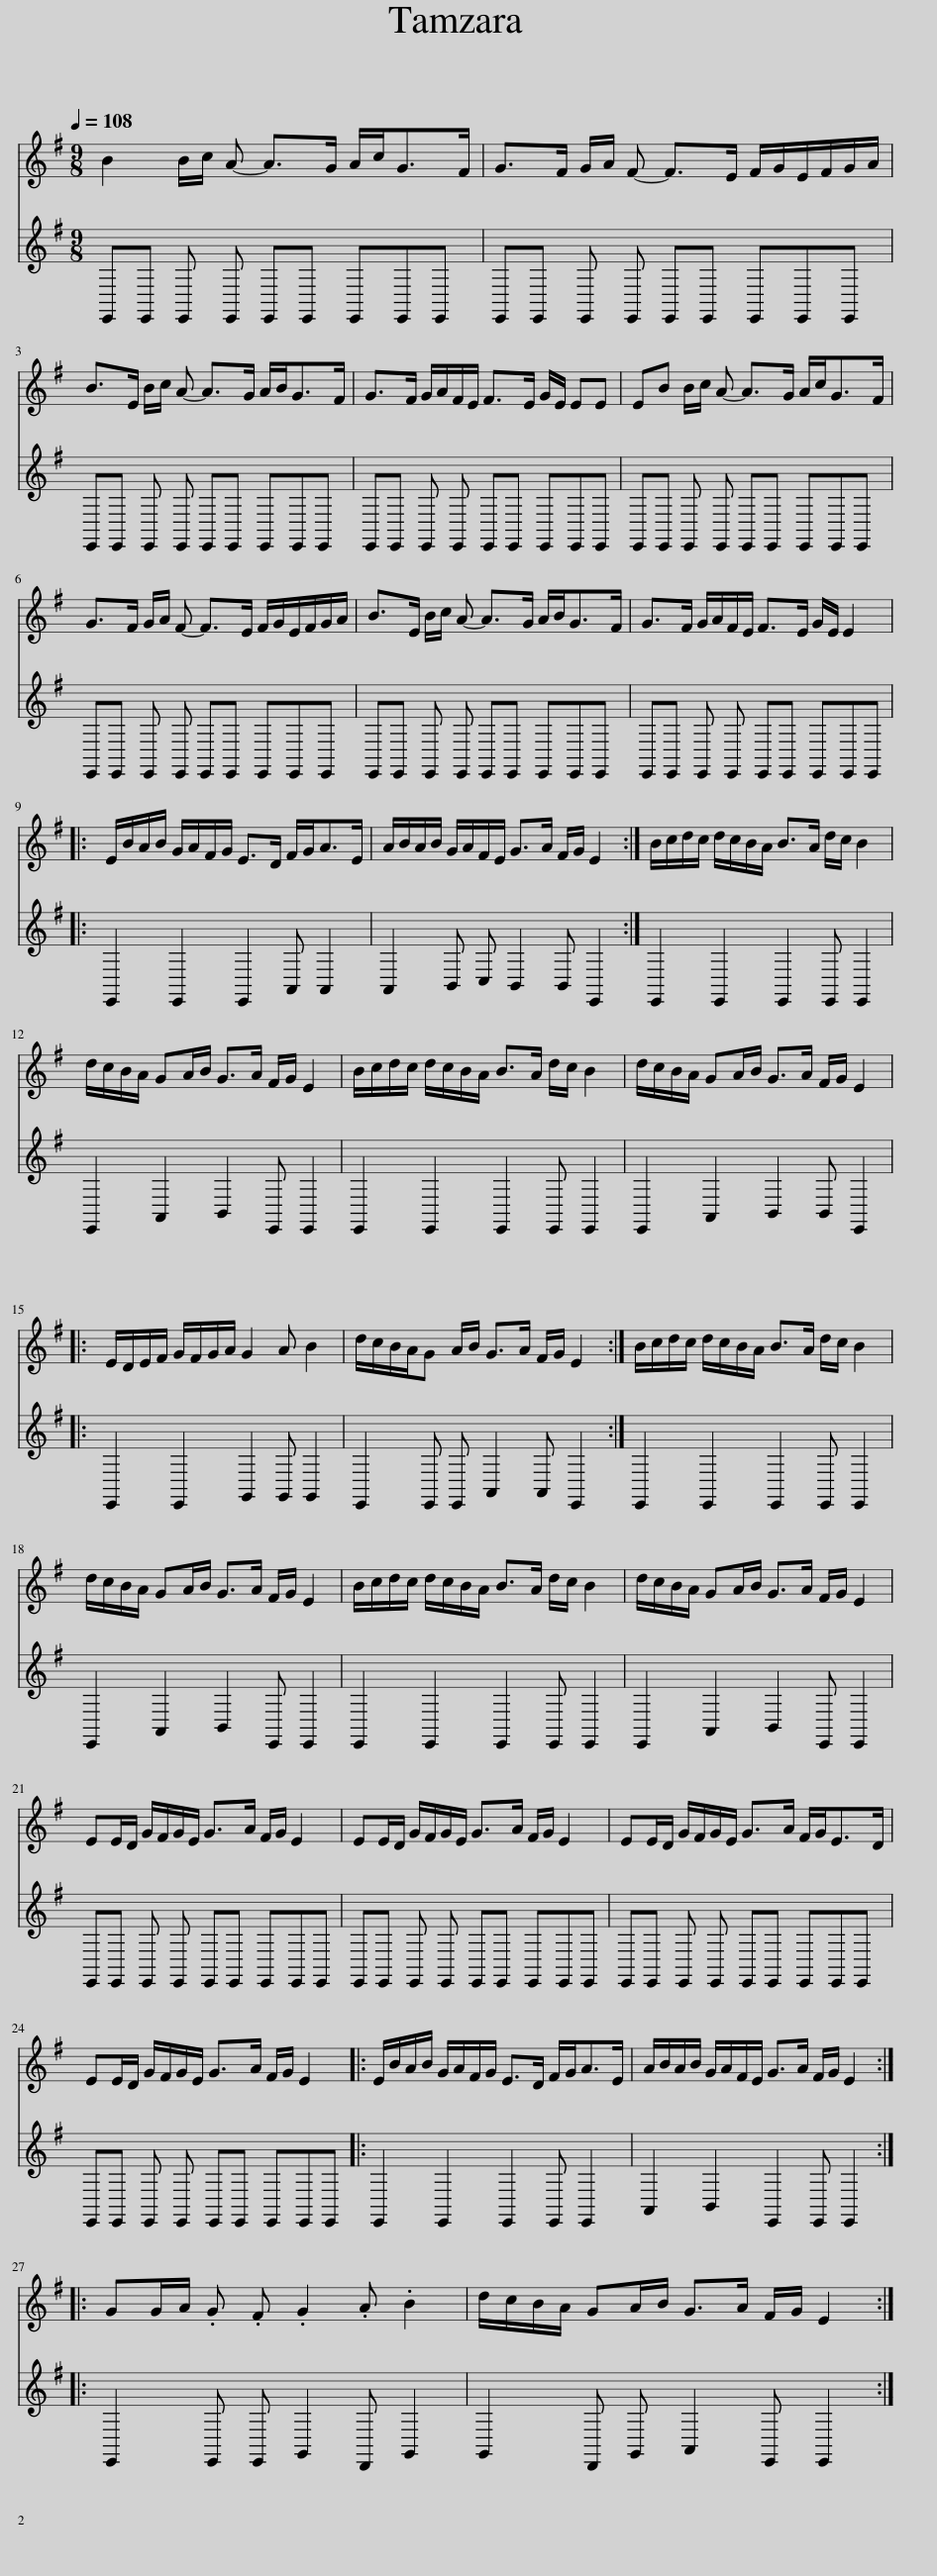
X:1
%%score 1 2
L:1/8
Q:1/4=108
M:9/8
I:linebreak $
K:Emin
V:1 treble
V:2 treble
V:1
 B2 B/c/ A- A>G A/c<GF/ | G>F G/A/ F- F>E F/G/E/F/G/A/ |$ B>E B/c/ A- A>G A/B<GF/ | G>F G/A/F/E/ F>E G/E/ EE | EB B/c/ A- A>G A/c<GF/ |$ %5
 G>F G/A/ F- F>E F/G/E/F/G/A/ | B>E B/c/ A- A>G A/B<GF/ | G>F G/A/F/E/ F>E G/E/ E2 |:$ E/B/A/B/ G/A/F/G/ E>D F/G<AE/ | A/B/A/B/ G/A/F/E/ G>A F/G/ E2 :| %10
 B/c/d/c/ d/c/B/A/ B>A d/c/ B2 |$ d/c/B/A/ GA/B/ G>A F/G/ E2 | B/c/d/c/ d/c/B/A/ B>A d/c/ B2 | d/c/B/A/ GA/B/ G>A F/G/ E2 |:$ E/D/E/F/ G/F/G/A/ G2 A B2 | %15
 d/c/B/A/G A/B/ G>A F/G/ E2 :| B/c/d/c/ d/c/B/A/ B>A d/c/ B2 |$ d/c/B/A/ GA/B/ G>A F/G/ E2 | B/c/d/c/ d/c/B/A/ B>A d/c/ B2 | d/c/B/A/ GA/B/ G>A F/G/ E2 |$ %20
 EE/D/ G/F/G/E/ G>A F/G/ E2 | EE/D/ G/F/G/E/ G>A F/G/ E2 | EE/D/ G/F/G/E/ G>A F/G<ED/ |$ EE/D/ G/F/G/E/ G>A F/G/ E2 |: E/B/A/B/ G/A/F/G/ E>D F/G<AE/ | %25
 A/B/A/B/ G/A/F/E/ G>A F/G/ E2 ::$ GG/A/ .G .F .G2 .A .B2 | d/c/B/A/ GA/B/ G>A F/G/ E2 :| %28
V:2
 E,,E,, E,, E,, E,,E,, E,,E,,E,, | E,,E,, E,, E,, E,,E,, E,,E,,E,, |$ E,,E,, E,, E,, E,,E,, E,,E,,E,, | E,,E,, E,, E,, E,,E,, E,,E,,E,, | E,,E,, E,, E,, E,,E,, E,,E,,E,, |$ %5
 E,,E,, E,, E,, E,,E,, E,,E,,E,, | E,,E,, E,, E,, E,,E,, E,,E,,E,, | E,,E,, E,, E,, E,,E,, E,,E,,E,, |:$ E,,2 E,,2 E,,2 A,, A,,2 | A,,2 B,, C, B,,2 B,, E,,2 :| %10
 E,,2 E,,2 E,,2 E,, E,,2 |$ E,,2 A,,2 B,,2 E,, E,,2 | E,,2 E,,2 E,,2 E,, E,,2 | E,,2 A,,2 B,,2 B,, E,,2 |:$ E,,2 E,,2 G,,2 G,, G,,2 | %15
 E,,2 E,, E,, A,,2 A,, E,,2 :| E,,2 E,,2 E,,2 E,, E,,2 |$ E,,2 A,,2 B,,2 E,, E,,2 | E,,2 E,,2 E,,2 E,, E,,2 | E,,2 A,,2 B,,2 E,, E,,2 |$ %20
 E,,E,, E,, E,, E,,E,, E,,E,,E,, | E,,E,, E,, E,, E,,E,, E,,E,,E,, | E,,E,, E,, E,, E,,E,, E,,E,,E,, |$ E,,E,, E,, E,, E,,E,, E,,E,,E,, |: E,,2 E,,2 E,,2 E,, E,,2 | %25
 A,,2 B,,2 E,,2 E,, E,,2 ::$ E,,2 E,, E,, G,,2 D,, G,,2 | G,,2 D,, G,, A,,2 E,, E,,2 :| %28
